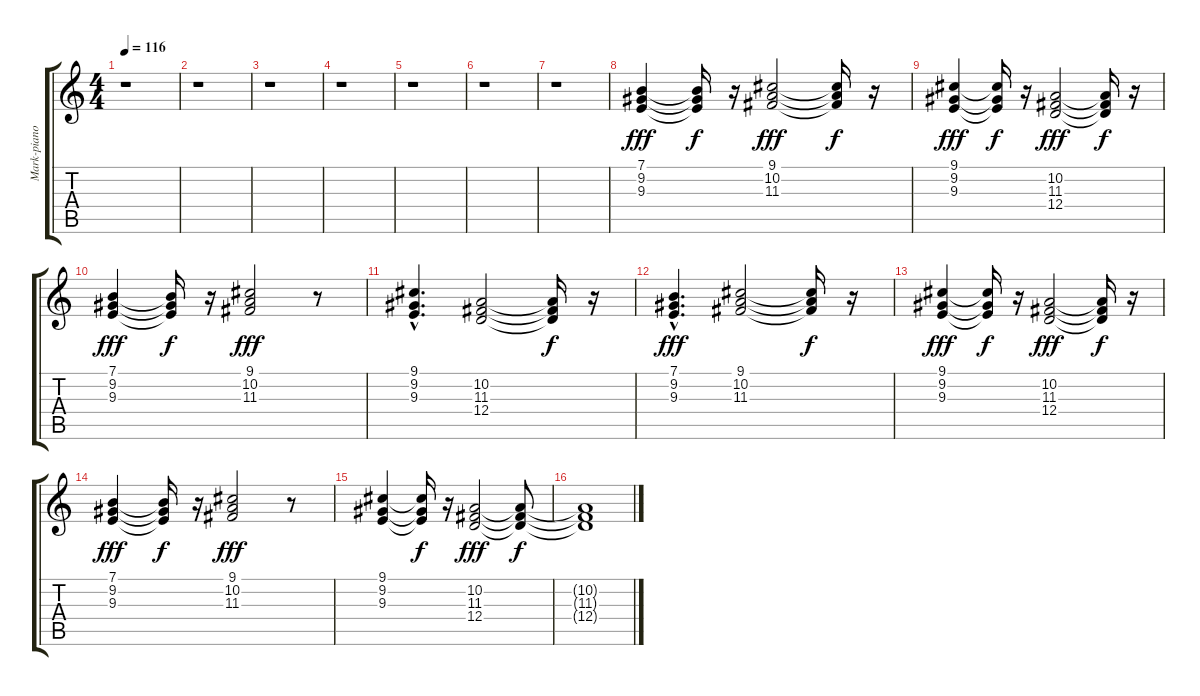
\track ("Mark-piano" "Mark-piano") {instrument seashore}
\staff {score tabs}
\tuning (E4 B3 G3 D3 A2 E2) {hide}
\ts (4 4)
\tempo 116
\clef g2
\ks c
r.1{dy f} |
r.1 |
r.1 |
r.1 |
r.1 |
r.1 |
r.1 |
(7.1 9.2 9.3).4{dy fff} (7.1{t} 9.2{t} 9.3{t}).16{dy f} r.16 (9.1 10.2 11.3).2{dy fff} (9.1{t} 10.2{t} 11.3{t}).16{dy f} r.16 |
(9.1 9.2 9.3).4{dy fff} (9.1{t} 9.2{t} 9.3{t}).16{dy f} r.16 (10.2 11.3 12.4).2{dy fff} (10.2{t} 11.3{t} 12.4{t}).16{dy f} r.16 |
(7.1 9.2 9.3).4{dy fff} (7.1{t} 9.2{t} 9.3{t}).16{dy f} r.16 (9.1 10.2 11.3).2{dy fff} r.8 |
(9.1{hac} 9.2{hac} 9.3{hac}).4{d} (10.2 11.3 12.4).2 (10.2{t} 11.3{t} 12.4{t}).16{dy f} r.16 |
(7.1{hac} 9.2{hac} 9.3{hac}).4{d dy fff} (9.1 10.2 11.3).2 (9.1{t} 10.2{t} 11.3{t}).16{dy f} r.16 |
(9.1 9.2 9.3).4{dy fff} (9.1{t} 9.2{t} 9.3{t}).16{dy f} r.16 (10.2 11.3 12.4).2{dy fff} (10.2{t} 11.3{t} 12.4{t}).16{dy f} r.16 |
(7.1 9.2 9.3).4{dy fff} (7.1{t} 9.2{t} 9.3{t}).16{dy f} r.16 (9.1 10.2 11.3).2{dy fff} r.8 |
(9.1 9.2 9.3).4 (9.1{t} 9.2{t} 9.3{t}).16{dy f} r.16 (10.2 11.3 12.4).2{dy fff} (10.2{t} 11.3{t} 12.4{t}).8{dy f} |
(10.2{t} 11.3{t} 12.4{t}).1
